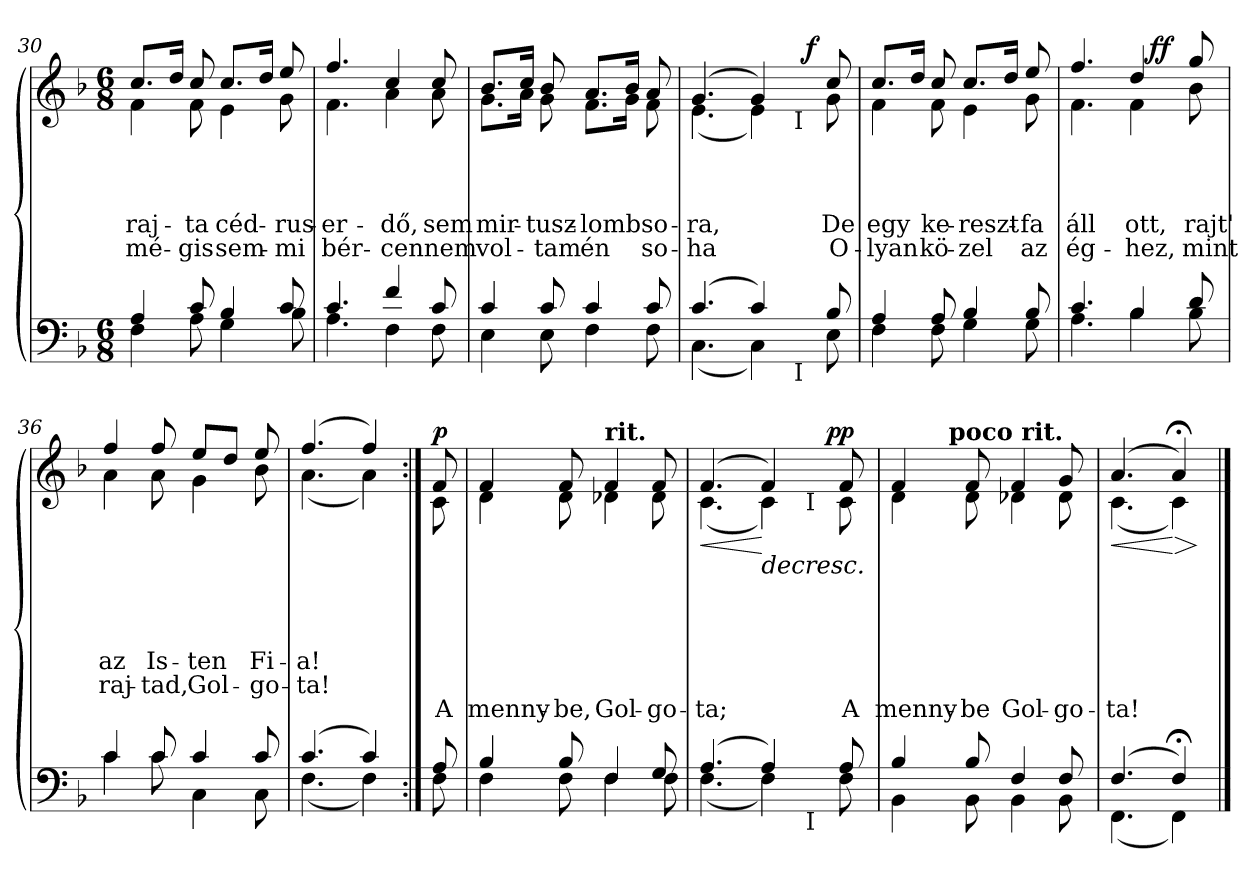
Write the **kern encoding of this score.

**kern	**kern	**text	**text	**text	**text	**text	**text	**dynam
*part2	*part1	*part1	*part1	*part1	*part1	*part1	*part1	*part1
*staff2	*staff1	*staff1	*staff1	*staff1	*staff1	*staff1	*staff1	*staff1
*clefF4	*clefG2	*	*	*	*	*	*	*
*k[b-]	*k[b-]	*	*	*	*	*	*	*
*F:	*F:	*	*	*	*	*	*	*
*M6/8	*M6/8	*	*	*	*	*	*	*
=30	=30	=30	=30	=30	=30	=30	=30	=30
*^	*	*	*	*	*	*	*	*
!	!	!	!	!	!	!LO:LY:b	!LO:LY:b	!	!
*	*	*^	*	*	*	*	*	*	*
4A/	4F\	8.cc/L	4f\	.	.	.	raj-	mé-	.	.
.	.	16dd/Jk	.	.	.	.	.	.	.	.
!	!	!	!	!	!	!	!LO:LY:b	!LO:LY:b	!	!
8c/	8A\	8cc/	8f\	.	.	.	-ta	-gis	.	.
!	!	!	!	!	!	!	!LO:LY:b	!LO:LY:b	!	!
4B-/	4G\	8.cc/L	4e\	.	.	.	céd-	sem-	.	.
.	.	16dd/Jk	.	.	.	.	.	.	.	.
!	!	!	!	!	!	!	!LO:LY:b	!LO:LY:b	!	!
8c/	8B-\	8ee/	8g\	.	.	.	-rus-	-mi	.	.
=31	=31	=31	=31	=31	=31	=31	=31	=31	=31	=31
!	!	!	!	!	!	!	!LO:LY:b	!LO:LY:b	!	!
4.c/	4.A\	4.ff/	4.f\	.	.	.	-er-	bér-	.	.
!	!	!	!	!	!	!	!LO:LY:b	!LO:LY:b	!	!
4f/	4F\	4cc/	4a\	.	.	.	-dő,	-cen	.	.
!	!	!	!	!	!	!	!LO:LY:b	!LO:LY:b	!	!
8c/	8F\	8cc/	8a\	.	.	.	sem	nem	.	.
!!LO:LB:g=z	!!
=32	=32	=32	=32	=32	=32	=32	=32	=32	=32	=32
!	!	!	!	!	!	!	!LO:LY:b	!LO:LY:b	!	!
4c/	4E\	8.b-/L	8.g\L	.	.	.	mir-	vol-	.	.
.	.	16cc/Jk	16a\Jk	.	.	.	.	.	.	.
!	!	!	!	!	!	!	!LO:LY:b	!LO:LY:b	!	!
8c/	8E\	8b-/	8g\	.	.	.	-tusz-	-tam	.	.
!	!	!	!	!	!	!	!LO:LY:b	!LO:LY:b	!	!
4c/	4F\	8.a/L	8.f\L	.	.	.	-lomb	én	.	.
.	.	16b-/Jk	16g\Jk	.	.	.	.	.	.	.
!	!	!	!	!	!	!	!LO:LY:b	!LO:LY:b	!	!
8c/	8F\	8a/	8f\	.	.	.	so-	so-	.	.
*	*	*v	*v	*	*	*	*	*	*	*
=33	=33	=33	=33	=33	=33	=33	=33	=33	=33
*	*	*^	*	*	*	*	*	*	*
!	!	!	!	!	!	!	!LO:LY:b	!LO:LY:b	!	!
*	*^	*^	*^	*	*	*	*	*	*	*
(>4.c/	(<4.C\	2ryy	(>4.g/	(<4.e\	2ryy	2ryy	.	.	.	-ra,	-ha	.	.
4c/)	4C\)	.	4g/)	4e\)	.	.	.	.	.	.	.	.	.
.	.	32ryy	.	.	16ryy	32ryy	.	.	.	.	.	.	.
!	!	!	!	!	!	!LO:TX:b:t=I	!	!	!	!	!	!	!
!	!	!LO:TX:b:t=I	!	!	!	!	!	!	!	!	!	!	!
.	.	8..ryy	.	.	.	8..ryy	.	.	.	.	.	.	.
!	!	!	!	!	!	!	!	!	!	!	!	!	!LO:DY:a
.	.	.	.	.	8.ryy	.	.	.	.	.	.	.	f
!	!	!	!	!	!	!	!	!	!	!LO:LY:b	!LO:LY:b	!	!
8B-/	8E\	.	8cc/	8g\	.	.	.	.	.	De	O-	.	.
*	*v	*v	*	*	*	*	*	*	*	*	*	*	*
*	*	*v	*v	*v	*v	*	*	*	*	*	*	*
=34	=34	=34	=34	=34	=34	=34	=34	=34	=34
*	*^	*^	*	*	*	*	*	*	*
*	*	*	*	*^	*	*	*	*	*	*	*
*	*	*	*	*	*^	*	*	*	*	*	*	*
!	!	!	!	!	!	!	!	!	!	!LO:LY:b	!LO:LY:b	!	!
*	*v	*v	*	*	*	*	*	*	*	*	*	*	*
*	*	*	*v	*v	*v	*	*	*	*	*	*	*
4A/	4F\	8.cc/L	4f\	.	.	.	egy	-lyan	.	.
.	.	16dd/Jk	.	.	.	.	.	.	.	.
!	!	!	!	!	!	!	!LO:LY:b	!LO:LY:b	!	!
8A/	8F\	8cc/	8f\	.	.	.	ke-	kö-	.	.
!	!	!	!	!	!	!	!LO:LY:b	!LO:LY:b	!	!
4B-/	4G\	8.cc/L	4e\	.	.	.	-reszt-	-zel	.	.
.	.	16dd/Jk	.	.	.	.	.	.	.	.
!	!	!	!	!	!	!	!LO:LY:b	!LO:LY:b	!	!
8B-/	8G\	8ee/	8g\	.	.	.	-fa	az	.	.
*	*	*v	*v	*	*	*	*	*	*	*
=35	=35	=35	=35	=35	=35	=35	=35	=35	=35
*	*	*^	*	*	*	*	*	*	*
!	!	!	!	!	!	!	!LO:LY:b	!LO:LY:b	!	!
*	*	*	*^	*	*	*	*	*	*	*
4.c/	4.A\	4.ff/	4.f\	4..ryy	.	.	.	áll	ég-	.	.
!	!	!	!	!	!	!	!	!LO:LY:b	!LO:LY:b	!	!
4B-/	4B-\	4dd/	4f\	.	.	.	.	ott,	-hez,	.	.
!	!	!	!	!	!	!	!	!	!	!	!LO:DY:a
.	.	.	.	4ryy	.	.	.	.	.	.	ff
!	!	!	!	!	!	!	!	!LO:LY:b	!LO:LY:b	!	!
8d/	8B-\	8gg/	8b-\	.	.	.	.	rajt'	mint	.	.
.	.	.	.	16ryy	.	.	.	.	.	.	.
*	*	*v	*v	*v	*	*	*	*	*	*	*
=36	=36	=36	=36	=36	=36	=36	=36	=36	=36
*	*	*^	*	*	*	*	*	*	*
*	*	*	*^	*	*	*	*	*	*	*
!	!	!	!	!	!	!	!	!LO:LY:b	!LO:LY:b	!	!
*	*	*	*v	*v	*	*	*	*	*	*	*
4c/	4c\	4ff/	4a\	.	.	.	az	raj-	.	.
!	!	!	!	!	!	!	!LO:LY:b	!LO:LY:b	!	!
8c/	8c\	8ff/	8a\	.	.	.	Is-	-tad,	.	.
!	!	!	!	!	!	!	!LO:LY:b	!LO:LY:b	!	!
4c/	4C\	8ee/L	4g\	.	.	.	-ten	Gol-	.	.
.	.	8dd/J	.	.	.	.	.	.	.	.
!	!	!	!	!	!	!	!LO:LY:b	!LO:LY:b	!	!
8c/	8C\	8ee/	8b-\	.	.	.	Fi-	-go-	.	.
=37	=37	=37	=37	=37	=37	=37	=37	=37	=37	=37
!	!	!	!	!	!	!	!LO:LY:b	!LO:LY:b	!	!
(>4.c/	(<4.F\	(>4.ff/	(<4.a\	.	.	.	-a!	-ta!	.	.
4c/)	4F\)	4ff/)	4a\)	.	.	.	.	.	.	.
!!LO:LB:g=z	!!
=38:|!	=38:|!	=38:|!	=38:|!	=38:|!	=38:|!	=38:|!	=38:|!	=38:|!	=38:|!	=38:|!
!	!	!	!	!	!	!	!	!	!LO:LY:b	!LO:DY:b
8A/	8F\	8f/	8c\	.	.	.	.	.	A	p
=39	=39	=39	=39	=39	=39	=39	=39	=39	=39	=39
!	!	!	!	!	!	!	!	!	!LO:LY:b	!
4B-/	4F\	4f/	4d\	.	.	.	.	.	menny-	.
!	!	!	!	!	!	!	!	!	!LO:LY:b	!
8B-/	8F\	8f/	8d\	.	.	.	.	.	-be,	.
!	!	!LO:TX:a:B:t=rit.	!	!	!	!	!	!	!	!
!	!	!	!	!	!	!	!	!	!LO:LY:b	!
4F/	4F\	4f/	4d-X\	.	.	.	.	.	Gol-	.
!	!	!	!	!	!	!	!	!	!LO:LY:b	!
8G/	8F\	8f/	8d-\	.	.	.	.	.	-go-	.
*	*	*v	*v	*	*	*	*	*	*	*
=40	=40	=40	=40	=40	=40	=40	=40	=40	=40
*	*	*^	*	*	*	*	*	*	*
!	!	!	!	!	!	!	!	!	!LO:LY:b	!LO:HP:b
*	*^	*^	*^	*	*	*	*	*	*	*
(>4.A/	(<4.F\	2ryy	(>4.f/	(<4.c\	2ryy	2ryy	.	.	.	.	.	-ta;	<
!	!	!	!	!	!	!	!	!	!	!	!	!	!LO:HP:n=1:b
4A/)	4F\)	.	4f/)	4c\)	.	.	.	.	.	.	.	.	[ >
.	.	32ryy	.	.	16.ryy	32ryy	.	.	.	.	.	.	.
!	!	!	!	!	!	!LO:TX:b:t=I	!	!	!	!	!	!	!
!	!	!LO:TX:b:t=I	!	!	!	!	!	!	!	!	!	!	!
.	.	8..ryy	.	.	.	8..ryy	.	.	.	.	.	.	.
!	!	!	!	!	!	!	!	!	!	!	!	!	!LO:DY:a
.	.	.	.	.	8ryy	.	.	.	.	.	.	.	pp
!	!	!	!	!	!	!	!	!	!	!	!	!LO:LY:b	!
8A/	8F\	.	8f/	8c\	.	.	.	.	.	.	.	A	]
.	.	.	.	.	32ryy	.	.	.	.	.	.	.	.
*	*v	*v	*	*	*	*	*	*	*	*	*	*	*
*	*	*v	*v	*v	*v	*	*	*	*	*	*	*
=41	=41	=41	=41	=41	=41	=41	=41	=41	=41
*	*^	*^	*	*	*	*	*	*	*
*	*	*	*	*^	*	*	*	*	*	*	*
*	*	*	*	*	*^	*	*	*	*	*	*	*
!	!	!	!	!	!	!	!	!	!	!	!	!LO:LY:b	!
*	*v	*v	*	*	*	*	*	*	*	*	*	*	*
*	*	*	*	*v	*v	*	*	*	*	*	*	*
4B-/	4BB-\	4f/	4d\	8..ryy	.	.	.	.	.	menny-	.
!	!	!	!	!LO:TX:a:B:t=poco rit.	!	!	!	!	!	!	!
.	.	.	.	2ryy	.	.	.	.	.	.	.
!	!	!	!	!	!	!	!	!	!	!LO:LY:b	!
8B-/	8BB-\	8f/	8d\	.	.	.	.	.	.	-be	.
!	!	!	!	!	!	!	!	!	!	!LO:LY:b	!
4F/	4BB-\	4f/	4d-X\	.	.	.	.	.	.	Gol-	.
!	!	!	!	!	!	!	!	!	!	!LO:LY:b	!
8F/	8BB-\	8g/	8d-\	.	.	.	.	.	.	-go-	.
.	.	.	.	32ryy	.	.	.	.	.	.	.
*	*	*v	*v	*v	*	*	*	*	*	*	*
=42	=42	=42	=42	=42	=42	=42	=42	=42	=42
*	*	*^	*	*	*	*	*	*	*
*	*	*	*^	*	*	*	*	*	*	*
!	!	!	!	!	!	!	!	!	!	!LO:LY:b	!LO:HP:b
*	*	*	*v	*v	*	*	*	*	*	*	*
(>4.F/	(<4.FF\	(>4.a/	(<4.c\	.	.	.	.	.	-ta!	<
!	!	!	!	!	!	!	!	!	!	!LO:HP:n=1:b
4F;/)	4FF\)	4a;</)	4c\)	.	.	.	.	.	.	[ >
*v	*v	*	*	*	*	*	*	*	*	*
*	*v	*v	*	*	*	*	*	*	*
.	.	.	.	.	.	.	.	]
==	==	==	==	==	==	==	==	==
*-	*-	*-	*-	*-	*-	*-	*-	*-
